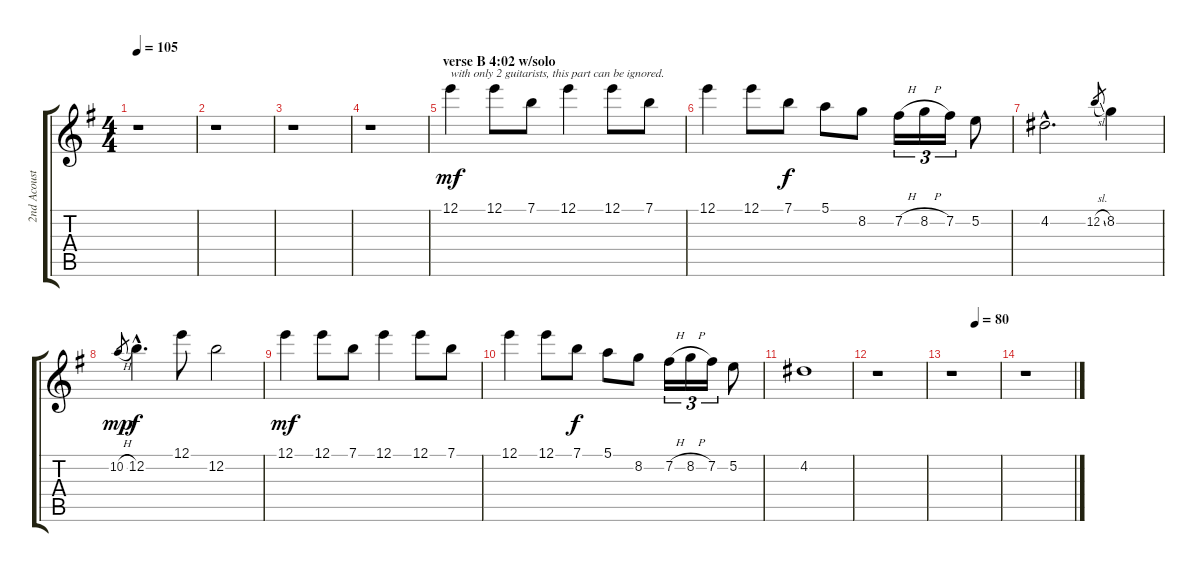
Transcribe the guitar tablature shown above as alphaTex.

\track ("2nd Acoustic Guitar (Originally Classica" "2nd Acoust") {instrument acousticguitarsteel}
\staff {score tabs}
\tuning (E4 B3 G3 D3 A2 E2) {hide}
\ts (4 4)
\tempo 105
\clef g2
\ks eminor
r.1{dy mp} |
r.1 |
r.1 |
r.1 |
\section ("" "verse B 4:02 w/solo")
\ks g
12.1.4{txt "with only 2 guitarists, this part can be ignored." dy mf} 12.1.8 7.1.8 12.1.4 12.1.8 7.1.8 |
12.1.4 12.1.8 7.1.8{dy f} 5.1.8 8.2.8 7.2{h}.16{tu (3 2)} 8.2{h}.16{tu (3 2)} 7.2.16{tu (3 2)} 5.2.8 |
4.2{hac}.2{d} 12.2{sl}.8{gr} 8.2.4 |
10.2{h}.8{gr dy mp} 12.2{hac}.4{d dy f} 12.1.8 12.2.2 |
12.1.4{dy mf} 12.1.8 7.1.8 12.1.4 12.1.8 7.1.8 |
12.1.4 12.1.8 7.1.8{dy f} 5.1.8 8.2.8 7.2{h}.16{tu (3 2)} 8.2{h}.16{tu (3 2)} 7.2.16{tu (3 2)} 5.2.8 |
\ks eminor
4.2.1 |
r.1 |
\tempo (80 0.5)
r.1 |
r.1
